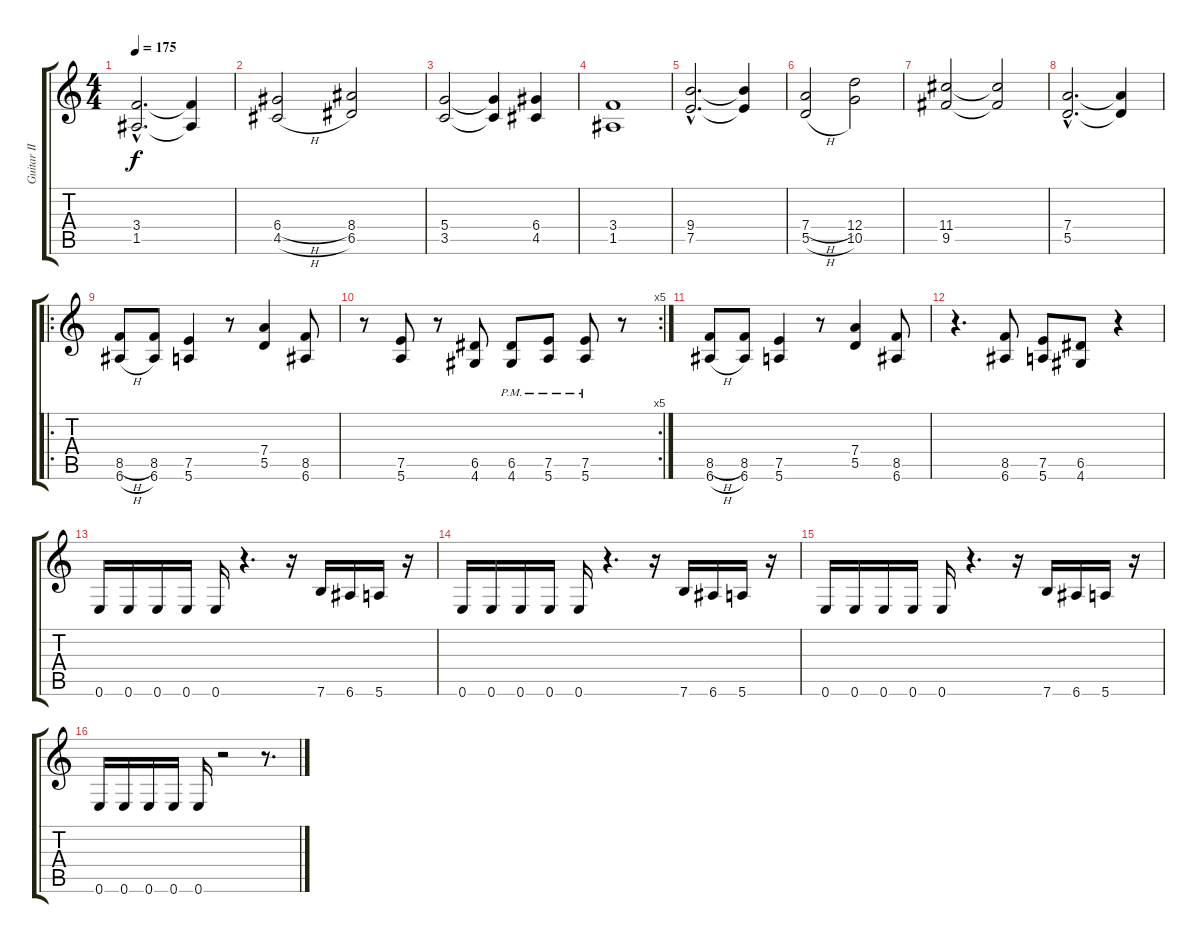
\track ("Guitar II" "Guitar II") {instrument distortionguitar}
\staff {score tabs}
\tuning (E4 B3 G3 D3 A2 E2) {hide}
\ts (4 4)
\tempo 175
\clef g2
\ks c
(3.4{hac} 1.5{hac}).2{d dy f} (3.4{t} 1.5{t}).4 |
(6.4{h} 4.5{h}).2 (8.4 6.5).2 |
(5.4 3.5).2 (5.4{t} 3.5{t}).4 (6.4 4.5).4 |
(3.4 1.5).1 |
(9.4{hac} 7.5{hac}).2{d} (9.4{t} 7.5{t}).4 |
(7.4{h} 5.5{h}).2 (12.4 10.5).2 |
(11.4 9.5).2 (11.4{t} 9.5{t}).2 |
(7.4{hac} 5.5{hac}).2{d} (7.4{t} 5.5{t}).4 |
\ro
(8.5{h} 6.6{h}).8 (8.5 6.6).8 (7.5 5.6).4 r.8 (7.4 5.5).4 (8.5 6.6).8 |
\rc 5
r.8 (7.5 5.6).8 r.8 (6.5 4.6).8 (6.5{pm} 4.6{pm}).8 (7.5{pm} 5.6{pm}).8 (7.5{pm} 5.6{pm}).8 r.8 |
(8.5{h} 6.6{h}).8 (8.5 6.6).8 (7.5 5.6).4 r.8 (7.4 5.5).4 (8.5 6.6).8 |
r.4{d} (8.5 6.6).8 (7.5 5.6).8 (6.5 4.6).8 r.4 |
0.6.16 0.6.16 0.6.16 0.6.16 0.6.16 r.4{d} r.16 7.6.16 6.6.16 5.6.16 r.16 |
0.6.16 0.6.16 0.6.16 0.6.16 0.6.16 r.4{d} r.16 7.6.16 6.6.16 5.6.16 r.16 |
0.6.16 0.6.16 0.6.16 0.6.16 0.6.16 r.4{d} r.16 7.6.16 6.6.16 5.6.16 r.16 |
0.6.16 0.6.16 0.6.16 0.6.16 0.6.16 r.2 r.8{d}
